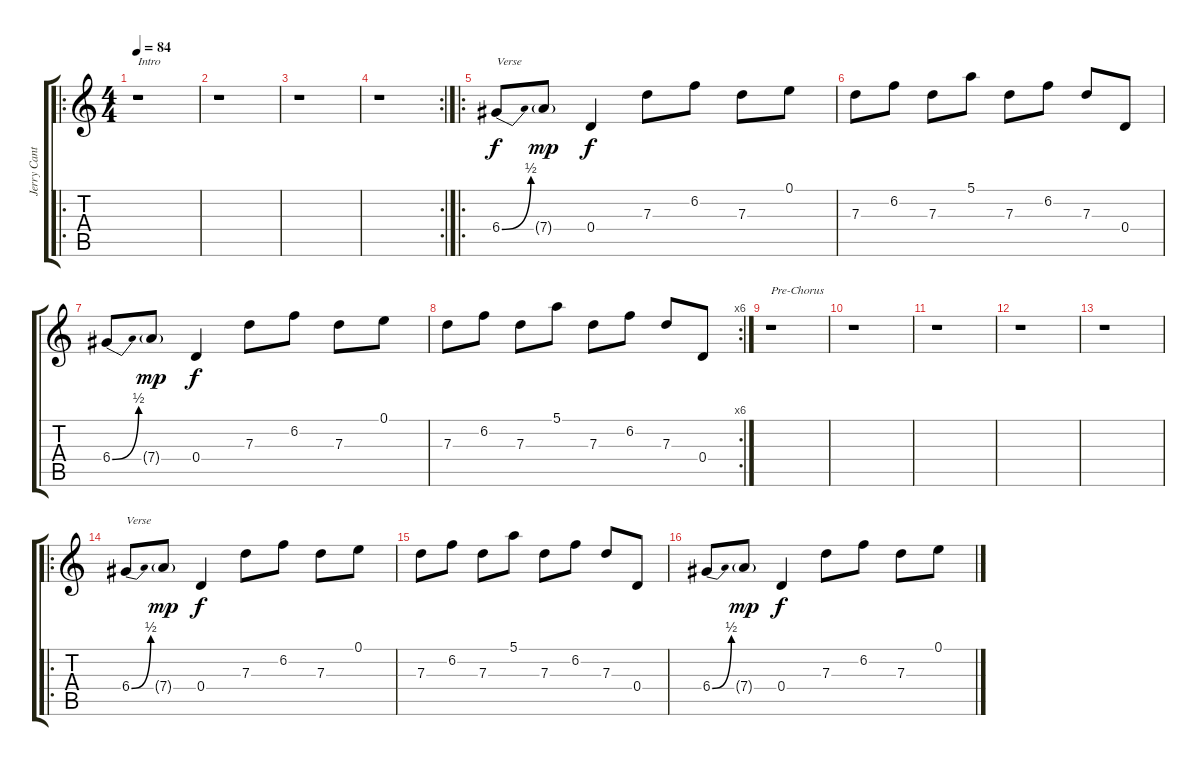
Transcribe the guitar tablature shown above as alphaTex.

\track ("Jerry Cantrell(Acoustic)" "Jerry Cant") {instrument acousticguitarsteel}
\staff {score tabs}
\tuning (E4 B3 G3 D3 A2 E2) {hide}
\ro
\ts (4 4)
\tempo 84
\clef g2
\ks c
r.1{txt "Intro" dy f instrument acousticguitarsteel} |
r.1 |
r.1 |
\rc 2
r.1 |
\ro
6.4{be (bend 0 0 60 2)}.8{txt "Verse"} 7.4{g}.8{dy mp} 0.4.4{dy f} 7.3.8 6.2.8 7.3.8 0.1.8 |
7.3.8 6.2.8 7.3.8 5.1.8 7.3.8 6.2.8 7.3.8 0.4.8 |
6.4{be (bend 0 0 60 2)}.8 7.4{g}.8{dy mp} 0.4.4{dy f} 7.3.8 6.2.8 7.3.8 0.1.8 |
\rc 6
7.3.8 6.2.8 7.3.8 5.1.8 7.3.8 6.2.8 7.3.8 0.4.8 |
r.1{txt "Pre-Chorus"} |
r.1 |
r.1 |
r.1 |
r.1 |
\ro
6.4{be (bend 0 0 60 2)}.8{txt "Verse"} 7.4{g}.8{dy mp} 0.4.4{dy f} 7.3.8 6.2.8 7.3.8 0.1.8 |
7.3.8 6.2.8 7.3.8 5.1.8 7.3.8 6.2.8 7.3.8 0.4.8 |
6.4{be (bend 0 0 60 2)}.8 7.4{g}.8{dy mp} 0.4.4{dy f} 7.3.8 6.2.8 7.3.8 0.1.8
